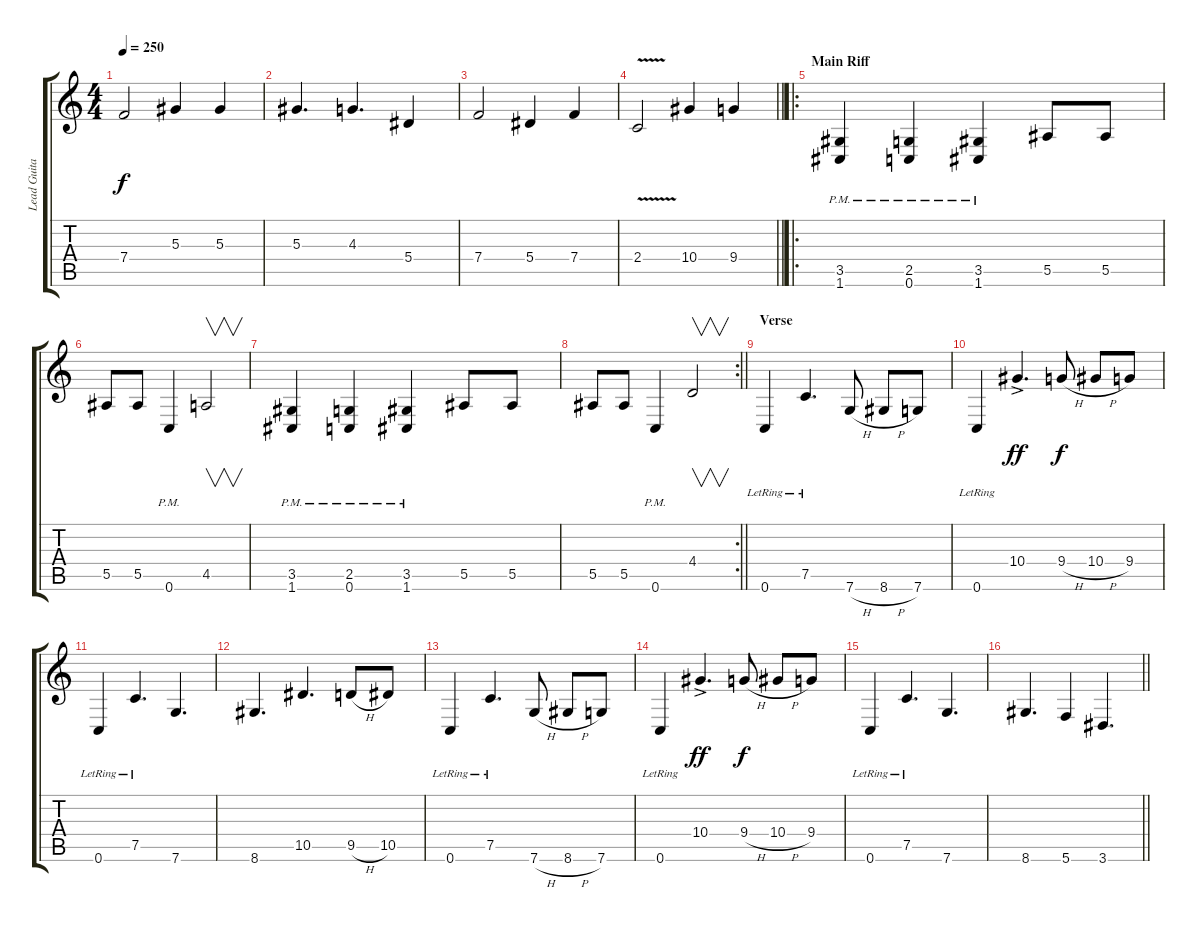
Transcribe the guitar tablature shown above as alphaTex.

\track ("Lead Guitar" "Lead Guita") {instrument distortionguitar}
\staff {score tabs}
\tuning (C4 G3 Eb3 Bb2 F2 C2) {hide}
\ts (4 4)
\tempo 250
\clef g2
\ks c
7.4.2{dy f} 5.3.4 5.3.4 |
5.3.4{d} 4.3.4{d} 5.4.4 |
7.4.2 5.4.4 7.4.4 |
\barLineRight lightlight
2.4{v}.2 10.4.4 9.4.4 |
\ro
\section ("" "Main Riff")
(3.5{pm} 1.6).4 (2.5{pm} 0.6).4 (3.5{pm} 1.6).4 5.5.8 5.5.8 |
5.5.8 5.5.8 0.6{pm}.4 4.5.2{v} |
(3.5{pm} 1.6).4 (2.5{pm} 0.6).4 (3.5{pm} 1.6).4 5.5.8 5.5.8 |
\rc 2
\barLineRight lightlight
5.5.8 5.5.8 0.6{pm}.4 4.4.2{v} |
\section ("" "Verse")
0.6{lr}.4 7.5{lr}.4{d} 7.6{h}.8 8.6{h}.8 7.6.8 |
0.6{lr}.4 10.4{ac}.4{d dy ff} 9.4{h}.8{dy f} 10.4{h}.8 9.4.8 |
0.6{lr}.4 7.5{lr}.4{d} 7.6.4{d} |
8.6.4{d} 10.5.4{d} 9.5{h}.8 10.5.8 |
0.6{lr}.4 7.5{lr}.4{d} 7.6{h}.8 8.6{h}.8 7.6.8 |
0.6{lr}.4 10.4{ac}.4{d dy ff} 9.4{h}.8{dy f} 10.4{h}.8 9.4.8 |
0.6{lr}.4 7.5{lr}.4{d} 7.6.4{d} |
\barLineRight lightlight
8.6.4{d} 5.6.4 3.6.4{d}
